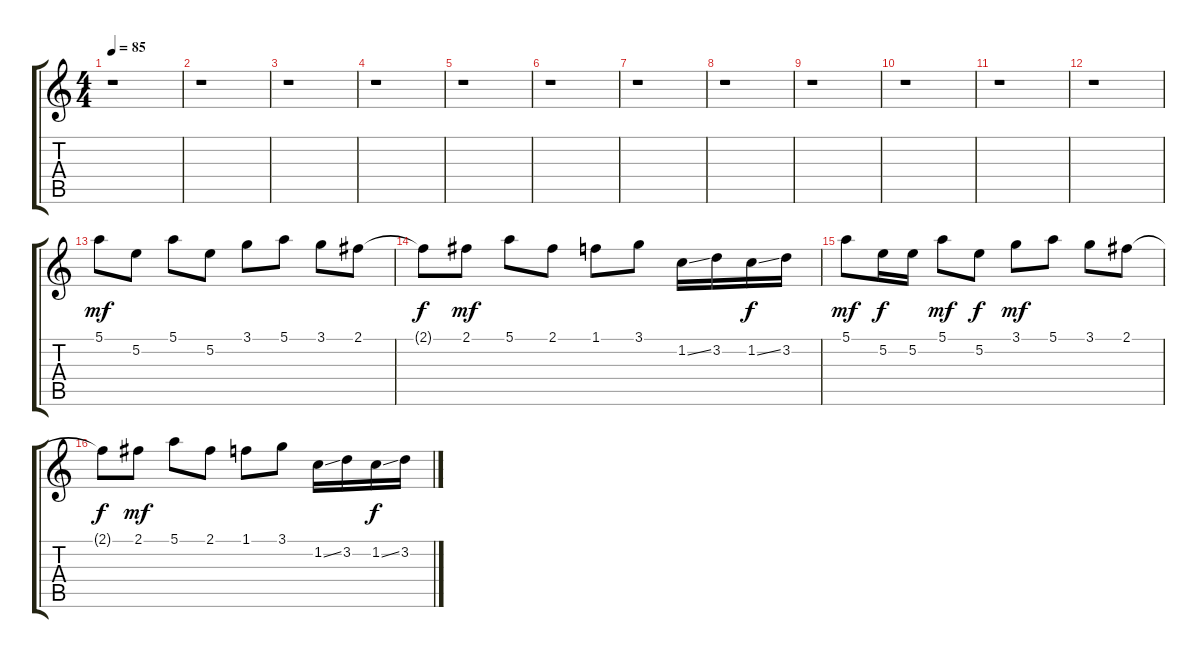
\track "" {instrument acousticguitarsteel}
\staff {score tabs}
\tuning (E4 B3 G3 D3 A2 E2) {hide}
\ts (4 4)
\tempo 85
\clef g2
\ks c
r.1{dy mf} |
r.1 |
r.1 |
r.1 |
r.1 |
r.1 |
r.1 |
r.1 |
r.1 |
r.1 |
r.1 |
r.1 |
5.1.8 5.2.8 5.1.8 5.2.8 3.1.8 5.1.8 3.1.8 2.1.8 |
2.1{t}.8{dy f} 2.1.8{dy mf} 5.1.8 2.1.8 1.1.8 3.1.8 1.2{ss}.16 3.2.16 1.2{ss}.16{dy f} 3.2.16 |
5.1.8{dy mf} 5.2.16{dy f} 5.2.16 5.1.8{dy mf} 5.2.8{dy f} 3.1.8{dy mf} 5.1.8 3.1.8 2.1.8 |
2.1{t}.8{dy f} 2.1.8{dy mf} 5.1.8 2.1.8 1.1.8 3.1.8 1.2{ss}.16 3.2.16 1.2{ss}.16{dy f} 3.2.16
